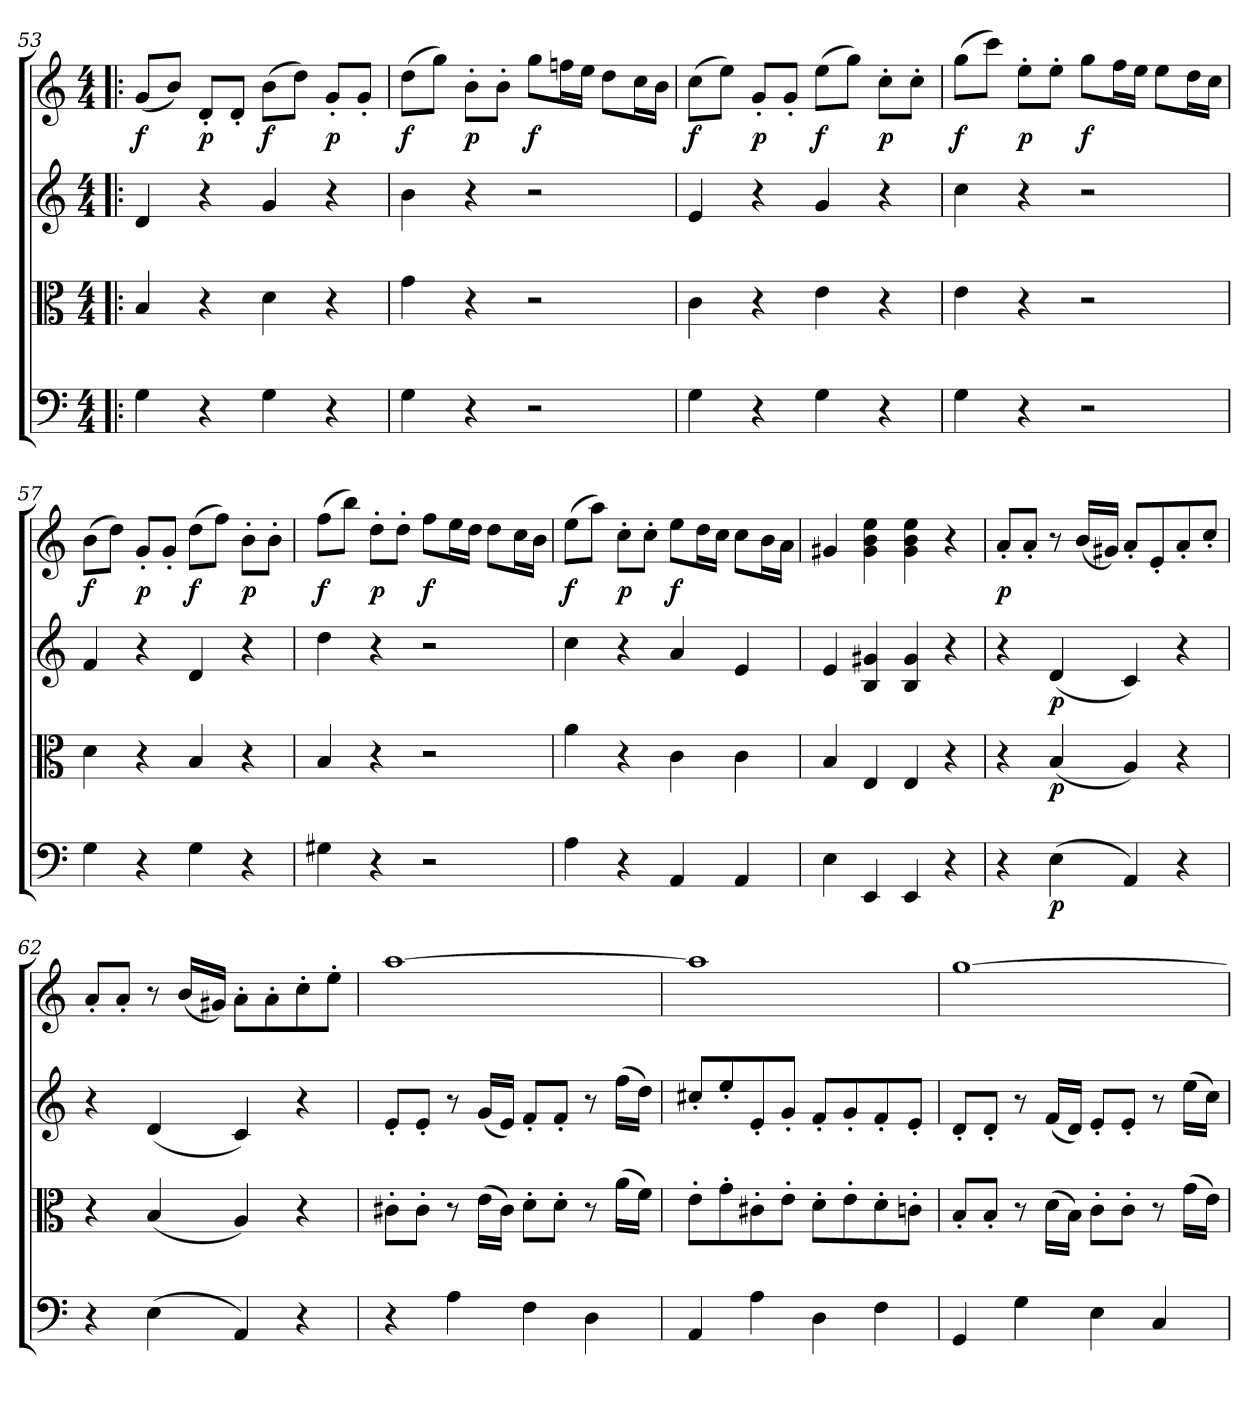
**kern	**dynam	**kern	**dynam	**kern	**dynam	**kern	**dynam
*part4	*part4	*part3	*part3	*part2	*part2	*part1	*part1
*staff4	*staff4	*staff3	*staff3	*staff2	*staff2	*staff1	*staff1
*clefF4	*	*clefC3	*	*clefG2	*	*clefG2	*
*k[]	*	*k[]	*	*k[]	*	*k[]	*
*C:	*	*C:	*	*C:	*	*C:	*
*M4/4	*	*M4/4	*	*M4/4	*	*M4/4	*
=53!|:	=53!|:	=53!|:	=53!|:	=53!|:	=53!|:	=53!|:	=53!|:
4G\	.	4B/	.	4d/	.	(8g/L	f
.	.	.	.	.	.	8b/J)	.
4r	.	4r	.	4r	.	8d'/L	p
.	.	.	.	.	.	8d'/J	.
4G\	.	4d\	.	4g/	.	(8b\L	f
.	.	.	.	.	.	8dd\J)	.
4r	.	4r	.	4r	.	8g'/L	p
.	.	.	.	.	.	8g'/J	.
=54	=54	=54	=54	=54	=54	=54	=54
4G\	.	4g\	.	4b\	.	(8dd\L	f
.	.	.	.	.	.	8gg\J)	.
4r	.	4r	.	4r	.	8b'\L	p
.	.	.	.	.	.	8b'\J	.
2r	.	2r	.	2r	.	8gg\L	f
.	.	.	.	.	.	16ffn\L	.
.	.	.	.	.	.	16ee\JJ	.
.	.	.	.	.	.	8dd\L	.
.	.	.	.	.	.	16cc\L	.
.	.	.	.	.	.	16b\JJ	.
=55	=55	=55	=55	=55	=55	=55	=55
4G\	.	4c\	.	4e/	.	(8cc\L	f
.	.	.	.	.	.	8ee\J)	.
4r	.	4r	.	4r	.	8g'/L	p
.	.	.	.	.	.	8g'/J	.
4G\	.	4e\	.	4g/	.	(8ee\L	f
.	.	.	.	.	.	8gg\J)	.
4r	.	4r	.	4r	.	8cc'\L	p
.	.	.	.	.	.	8cc'\J	.
=56	=56	=56	=56	=56	=56	=56	=56
4G\	.	4e\	.	4cc\	.	(8gg\L	f
.	.	.	.	.	.	8ccc\J)	.
4r	.	4r	.	4r	.	8ee'\L	p
.	.	.	.	.	.	8ee'\J	.
2r	.	2r	.	2r	.	8gg\L	f
.	.	.	.	.	.	16ff\L	.
.	.	.	.	.	.	16ee\JJ	.
.	.	.	.	.	.	8ee\L	.
.	.	.	.	.	.	16dd\L	.
.	.	.	.	.	.	16cc\JJ	.
=57	=57	=57	=57	=57	=57	=57	=57
4G\	.	4d\	.	4f/	.	(8b\L	f
.	.	.	.	.	.	8dd\J)	.
4r	.	4r	.	4r	.	8g'/L	p
.	.	.	.	.	.	8g'/J	.
4G\	.	4B/	.	4d/	.	(8dd\L	f
.	.	.	.	.	.	8ff\J)	.
4r	.	4r	.	4r	.	8b'\L	p
.	.	.	.	.	.	8b'\J	.
=58	=58	=58	=58	=58	=58	=58	=58
4G#X\	.	4B/	.	4dd\	.	(8ff\L	f
.	.	.	.	.	.	8bb\J)	.
4r	.	4r	.	4r	.	8dd'\L	p
.	.	.	.	.	.	8dd'\J	.
2r	.	2r	.	2r	.	8ff\L	f
.	.	.	.	.	.	16ee\L	.
.	.	.	.	.	.	16dd\JJ	.
.	.	.	.	.	.	8dd\L	.
.	.	.	.	.	.	16cc\L	.
.	.	.	.	.	.	16b\JJ	.
=59	=59	=59	=59	=59	=59	=59	=59
4A\	.	4a\	.	4cc\	.	(8ee\L	f
.	.	.	.	.	.	8aa\J)	.
4r	.	4r	.	4r	.	8cc'\L	p
.	.	.	.	.	.	8cc'\J	.
4AA/	.	4c\	.	4a/	.	8ee\L	f
.	.	.	.	.	.	16dd\L	.
.	.	.	.	.	.	16cc\JJ	.
4AA/	.	4c\	.	4e/	.	8cc\L	.
.	.	.	.	.	.	16b\L	.
.	.	.	.	.	.	16a\JJ	.
=60	=60	=60	=60	=60	=60	=60	=60
4E\	.	4B/	.	4e/	.	4g#X/	.
4EE/	.	4E/	.	4B/ 4g#X/	.	4g#\ 4b\ 4ee\	.
4EE/	.	4E/	.	4B/ 4g#/	.	4g#\ 4b\ 4ee\	.
4r	.	4r	.	4r	.	4r	.
=61	=61	=61	=61	=61	=61	=61	=61
4r	.	4r	.	4r	.	8a'/L	p
.	.	.	.	.	.	8a'/J	.
(4E\	p	(4B/	p	(4d/	p	8r	.
.	.	.	.	.	.	(16b/LL	.
.	.	.	.	.	.	16g#X/JJ)	.
4AA/)	.	4A/)	.	4c/)	.	8a'/L	.
.	.	.	.	.	.	8e'/	.
4r	.	4r	.	4r	.	8a'/	.
.	.	.	.	.	.	8cc'/J	.
=62	=62	=62	=62	=62	=62	=62	=62
4r	.	4r	.	4r	.	8a'/L	.
.	.	.	.	.	.	8a'/J	.
(4E\	.	(4B/	.	(4d/	.	8r	.
.	.	.	.	.	.	(16b/LL	.
.	.	.	.	.	.	16g#X/JJ)	.
4AA/)	.	4A/)	.	4c/)	.	8a'\L	.
.	.	.	.	.	.	8a'\	.
4r	.	4r	.	4r	.	8cc'\	.
.	.	.	.	.	.	8ee'\J	.
=63	=63	=63	=63	=63	=63	=63	=63
4r	.	8c#X'\L	.	8e'/L	.	[1aa\	.
.	.	8c#'\J	.	8e'/J	.	.	.
4A\	.	8r	.	8r	.	.	.
.	.	(16e\LL	.	(16g/LL	.	.	.
.	.	16c#\JJ)	.	16e/JJ)	.	.	.
4F\	.	8d'\L	.	8f'/L	.	.	.
.	.	8d'\J	.	8f'/J	.	.	.
4D\	.	8r	.	8r	.	.	.
.	.	(16a\LL	.	(16ff\LL	.	.	.
.	.	16f\JJ)	.	16dd\JJ)	.	.	.
=64	=64	=64	=64	=64	=64	=64	=64
4AA/	.	8e'\L	.	8cc#X'/L	.	1aa\]	.
.	.	8g'\	.	8ee'/	.	.	.
4A\	.	8c#X'\	.	8e'/	.	.	.
.	.	8e'\J	.	8g'/J	.	.	.
4D\	.	8d'\L	.	8f'/L	.	.	.
.	.	8e'\	.	8g'/	.	.	.
4F\	.	8d'\	.	8f'/	.	.	.
.	.	8cn'\J	.	8e'/J	.	.	.
=65	=65	=65	=65	=65	=65	=65	=65
4GG/	.	8B'/L	.	8d'/L	.	[1gg\	.
.	.	8B'/J	.	8d'/J	.	.	.
4G\	.	8r	.	8r	.	.	.
.	.	(16d\LL	.	(16f/LL	.	.	.
.	.	16B\JJ)	.	16d/JJ)	.	.	.
4E\	.	8c'\L	.	8e'/L	.	.	.
.	.	8c'\J	.	8e'/J	.	.	.
4C/	.	8r	.	8r	.	.	.
.	.	(16g\LL	.	(16ee\LL	.	.	.
.	.	16e\JJ)	.	16cc\JJ)	.	.	.
=	=	=	=	=	=	=	=
*-	*-	*-	*-	*-	*-	*-	*-
